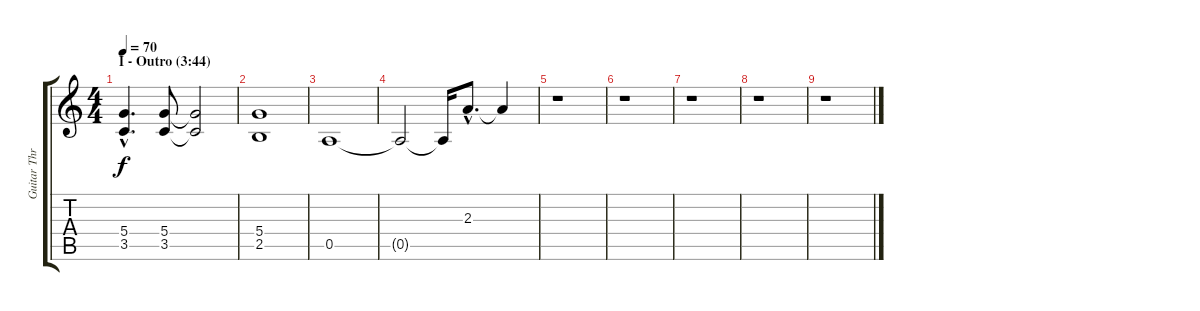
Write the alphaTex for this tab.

\track ("Guitar Three" "Guitar Thr") {instrument electricguitarclean}
\staff {score tabs}
\tuning (E4 B3 G3 D3 A2 D2) {hide}
\ts (4 4)
\section ("" "I - Outro (3:44)")
\tempo 70
\clef g2
\ks c
(5.4{hac} 3.5{hac}).4{d dy f} (5.4 3.5).8 (5.4{t} 3.5{t}).2 |
(5.4 2.5).1 |
0.5.1 |
0.5{t}.2 0.5{t}.16 2.3{hac}.8{d} 2.3{t}.4 |
r.1 |
r.1 |
r.1 |
r.1 |
r.1
